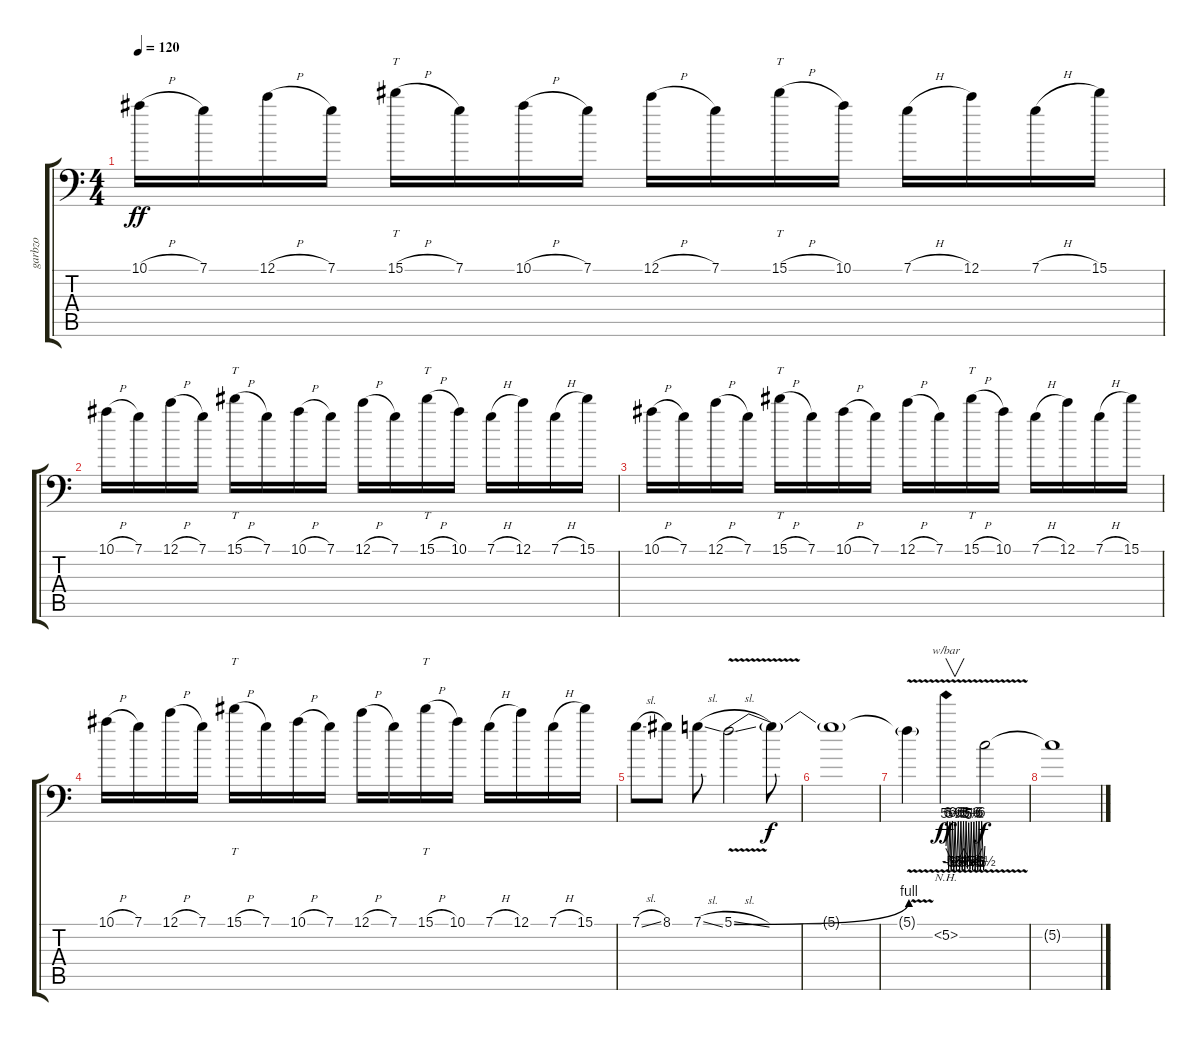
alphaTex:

\track ("garbzo" "garbzo") {mute instrument overdrivenguitar}
\staff {score tabs}
\tuning (C4 G3 Eb3 Bb2 F2 Bb1) {hide}
\ts (4 4)
\tempo 120
\clef f4
\ks c
10.1{h}.16{dy ff} 7.1.16 12.1{h}.16 7.1.16 15.1{h}.16{tt} 7.1.16 10.1{h}.16 7.1.16 12.1{h}.16 7.1.16 15.1{h}.16{tt} 10.1.16 7.1{h}.16 12.1.16 7.1{h}.16 15.1.16 |
10.1{h}.16 7.1.16 12.1{h}.16 7.1.16 15.1{h}.16{tt} 7.1.16 10.1{h}.16 7.1.16 12.1{h}.16 7.1.16 15.1{h}.16{tt} 10.1.16 7.1{h}.16 12.1.16 7.1{h}.16 15.1.16 |
10.1{h}.16 7.1.16 12.1{h}.16 7.1.16 15.1{h}.16{tt} 7.1.16 10.1{h}.16 7.1.16 12.1{h}.16 7.1.16 15.1{h}.16{tt} 10.1.16 7.1{h}.16 12.1.16 7.1{h}.16 15.1.16 |
10.1{h}.16 7.1.16 12.1{h}.16 7.1.16 15.1{h}.16{tt} 7.1.16 10.1{h}.16 7.1.16 12.1{h}.16 7.1.16 15.1{h}.16{tt} 10.1.16 7.1{h}.16 12.1.16 7.1{h}.16 15.1.16 |
7.1{sl}.8 8.1.8 7.1{sl}.8 5.1{be (bend 0 0 60 4) v sl}.2 5.1{t}.8{dy f} |
5.1{t}.1 |
5.1{v t}.4 5.2{nh v}.4{v tbe (custom default 0 0 2 24 4 -24 6 22 8 -24 10 24 12 -22 14 22 16 -24 19 24 21 -24 23 24 25 -22 27 24 29 -24 31 24 33 -18 35 20 37 -20 39 22 41 -22 43 22 45 -24 47 24 49 -24 51 24 53 -24 55 24 58 -22 60 0) dy ff} 5.2{t}.2{dy f} |
5.2{t}.1
